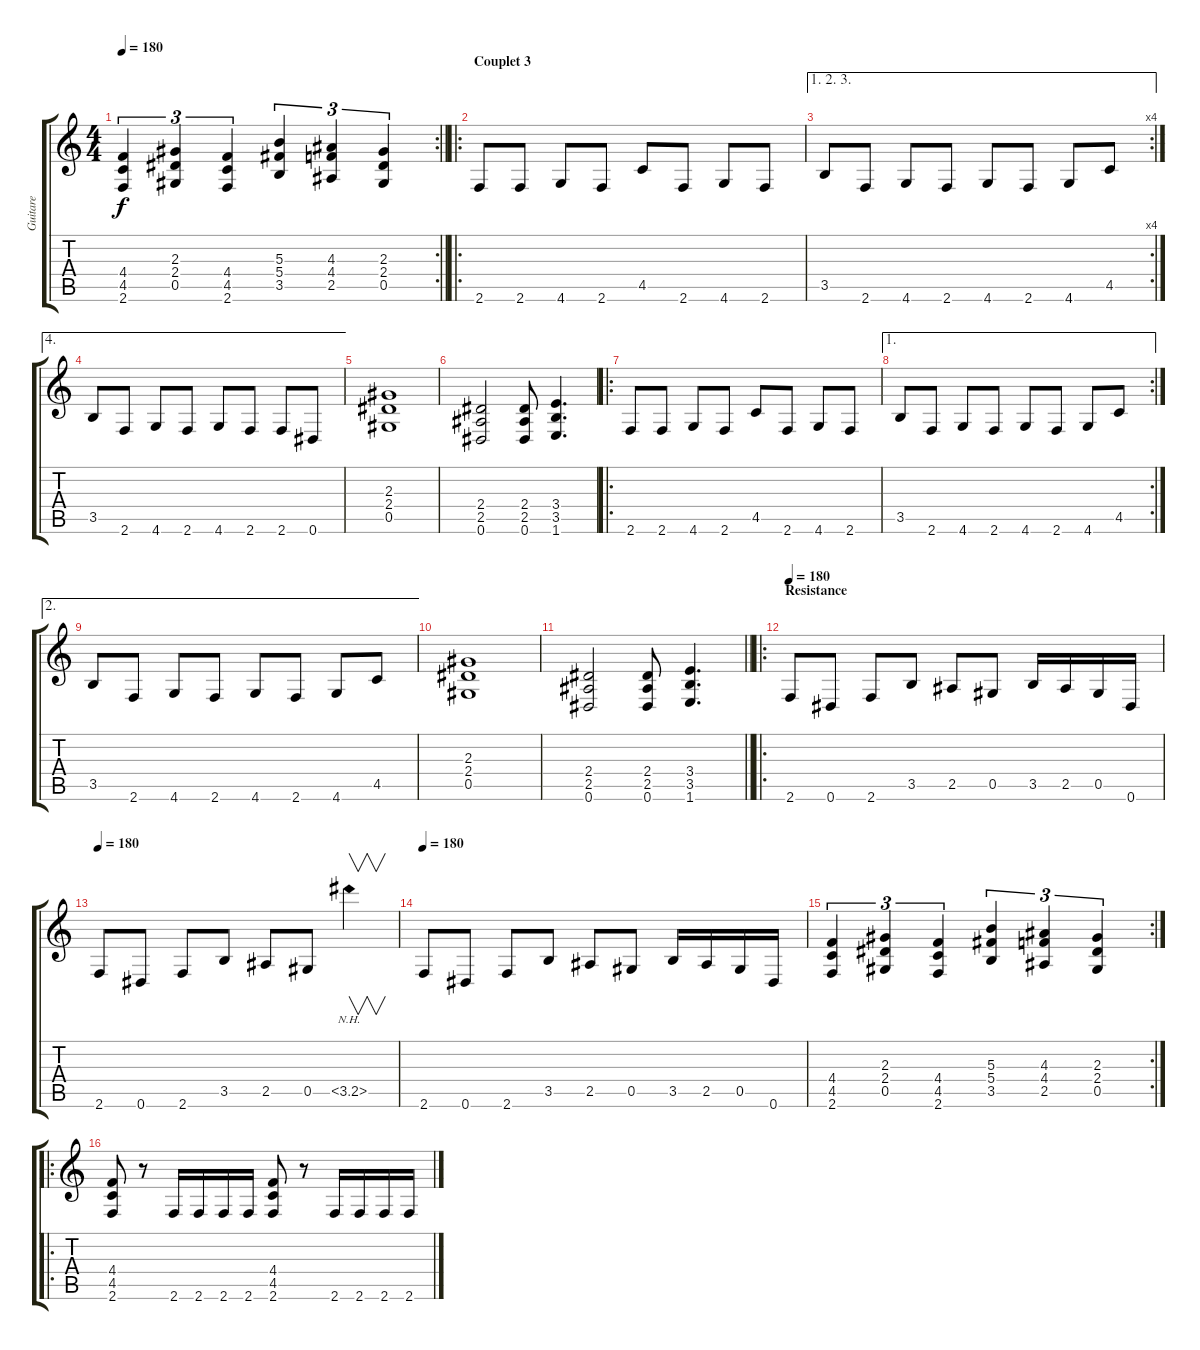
\track ("Guitare" "Guitare") {instrument distortionguitar}
\staff {score tabs}
\tuning (Eb4 Bb3 Gb3 Db3 Ab2 Eb2) {hide}
\rc 2
\ts (4 4)
\tempo 180
\clef g2
\barLineRight lightlight
\ks c
(4.4 4.5 2.6).4{tu (3 2) dy f} (2.3 2.4 0.5).4{tu (3 2)} (4.4 4.5 2.6).4{tu (3 2)} (5.3 5.4 3.5).4{tu (3 2)} (4.3 4.4 2.5).4{tu (3 2)} (2.3 2.4 0.5).4{tu (3 2)} |
\ro
\section ("" "Couplet 3")
2.6.8 2.6.8 4.6.8 2.6.8 4.5.8 2.6.8 4.6.8 2.6.8 |
\ae (1 2 3)
\rc 4
3.5.8 2.6.8 4.6.8 2.6.8 4.6.8 2.6.8 4.6.8 4.5.8 |
\ae 4
3.5.8 2.6.8 4.6.8 2.6.8 4.6.8 2.6.8 2.6.8 0.6.8 |
(2.3 2.4 0.5).1 |
(2.4 2.5 0.6).2 (2.4 2.5 0.6).8 (3.4 3.5 1.6).4{d} |
\ro
2.6.8 2.6.8 4.6.8 2.6.8 4.5.8 2.6.8 4.6.8 2.6.8 |
\ae 1
\rc 2
3.5.8 2.6.8 4.6.8 2.6.8 4.6.8 2.6.8 4.6.8 4.5.8 |
\ae 2
3.5.8 2.6.8 4.6.8 2.6.8 4.6.8 2.6.8 4.6.8 4.5.8 |
(2.3 2.4 0.5).1 |
\barLineRight lightlight
(2.4 2.5 0.6).2 (2.4 2.5 0.6).8 (3.4 3.5 1.6).4{d} |
\ro
\section ("" "Resistance")
\tempo 180
2.6.8 0.6.8 2.6.8 3.5.8 2.5.8 0.5.8 3.5.16 2.5.16 0.5.16 0.6.16 |
\tempo 180
2.6.8 0.6.8 2.6.8 3.5.8 2.5.8 0.5.8 3.5{nh}.4{v} |
\tempo 180
2.6.8 0.6.8 2.6.8 3.5.8 2.5.8 0.5.8 3.5.16 2.5.16 0.5.16 0.6.16 |
\rc 2
(4.4 4.5 2.6).4{tu (3 2)} (2.3 2.4 0.5).4{tu (3 2)} (4.4 4.5 2.6).4{tu (3 2)} (5.3 5.4 3.5).4{tu (3 2)} (4.3 4.4 2.5).4{tu (3 2)} (2.3 2.4 0.5).4{tu (3 2)} |
\ro
(4.4 4.5 2.6).8 r.8 2.6.16 2.6.16 2.6.16 2.6.16 (4.4 4.5 2.6).8 r.8 2.6.16 2.6.16 2.6.16 2.6.16
